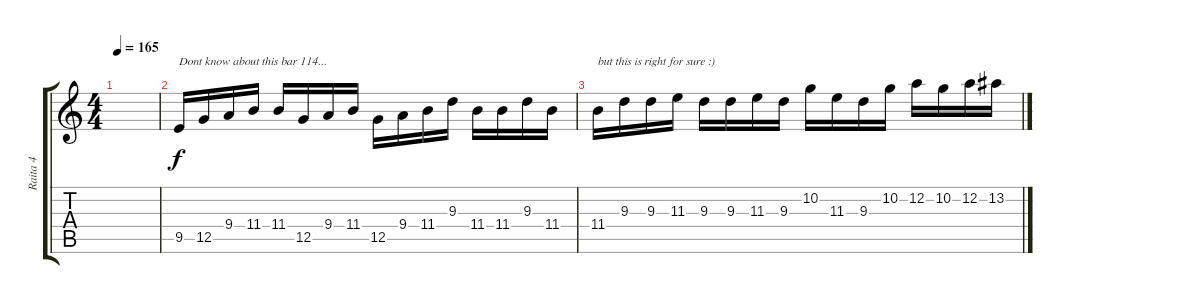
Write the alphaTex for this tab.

\track ("Raita 4" "Raita 4") {instrument distortionguitar}
\staff {score tabs}
\tuning (D4 A3 F3 C3 G2 C2) {hide}
\ts (4 4)
\tempo 165
\clef g2
\ks c
|
9.5.16{txt "Dont know about this bar 114... "} 12.5.16 9.4.16 11.4.16 11.4.16 12.5.16 9.4.16 11.4.16 12.5.16 9.4.16 11.4.16 9.3.16 11.4.16 11.4.16 9.3.16 11.4.16 |
11.4.16{txt "but this is right for sure :)"} 9.3.16 9.3.16 11.3.16 9.3.16 9.3.16 11.3.16 9.3.16 10.2.16 11.3.16 9.3.16 10.2.16 12.2.16 10.2.16 12.2.16 13.2.16
